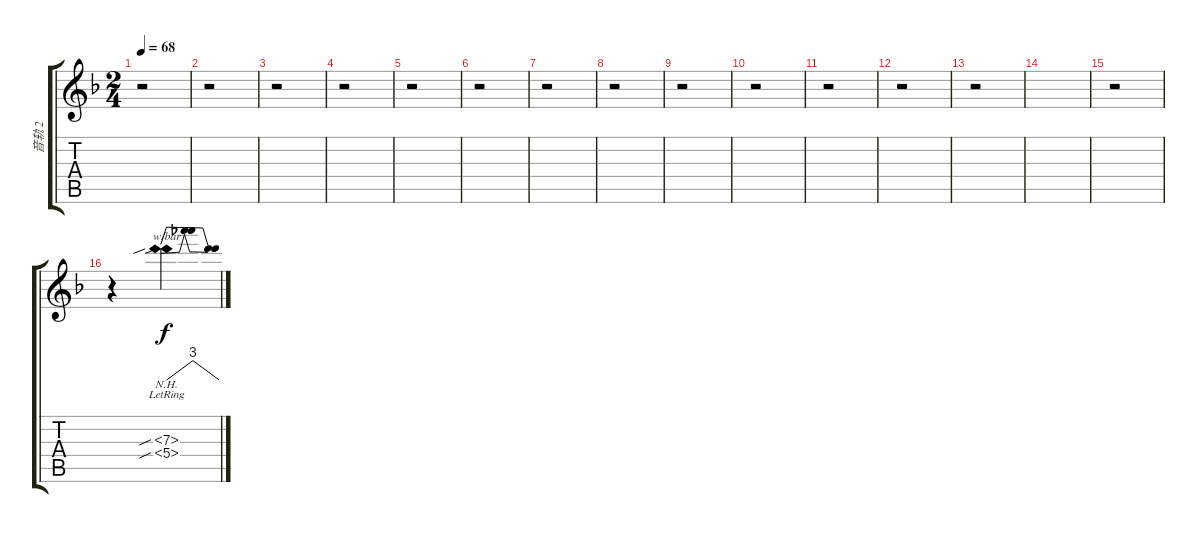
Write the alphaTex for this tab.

\track ("音轨 2" "音轨 2") {instrument distortionguitar}
\staff {score tabs}
\tuning (E4 B3 G3 D3 A2 E2) {hide}
\ts (2 4)
\tempo 68
\clef g2
\ks f
r.2{dy f} |
r.2 |
r.2 |
r.2 |
r.2 |
r.2 |
r.2 |
r.2 |
r.2 |
r.2 |
r.2 |
r.2 |
r.2 |
|
r.2 |
r.4 (7.3{nh sib lr} 5.4{nh sib}).4{tbe (dip default 0 0 30 12 60 0)}
